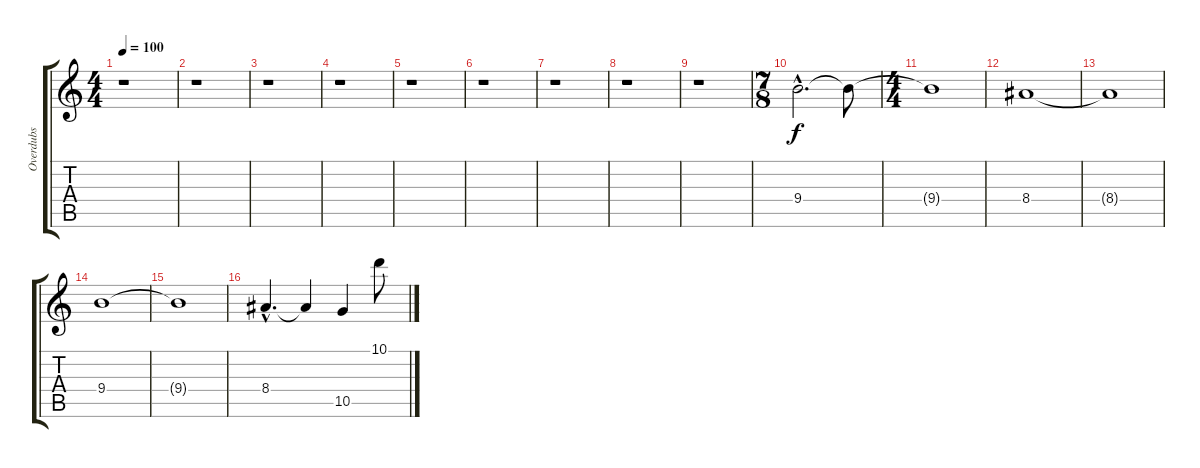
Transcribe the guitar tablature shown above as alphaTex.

\track ("Overdubs" "Overdubs") {instrument distortionguitar}
\staff {score tabs}
\tuning (E4 B3 G3 D3 A2 E2) {hide}
\ts (4 4)
\tempo 100
\clef g2
\ks c
r.1{dy ff} |
r.1 |
r.1 |
r.1 |
r.1 |
r.1 |
r.1 |
r.1 |
r.1 |
\ts (7 8)
9.4{hac}.2{d dy f} 9.4{t}.8 |
\ts (4 4)
9.4{t}.1 |
8.4.1 |
8.4{t}.1 |
9.4.1 |
9.4{t}.1 |
8.4{hac}.4{d} 8.4{t}.4 10.5.4 10.1.8
